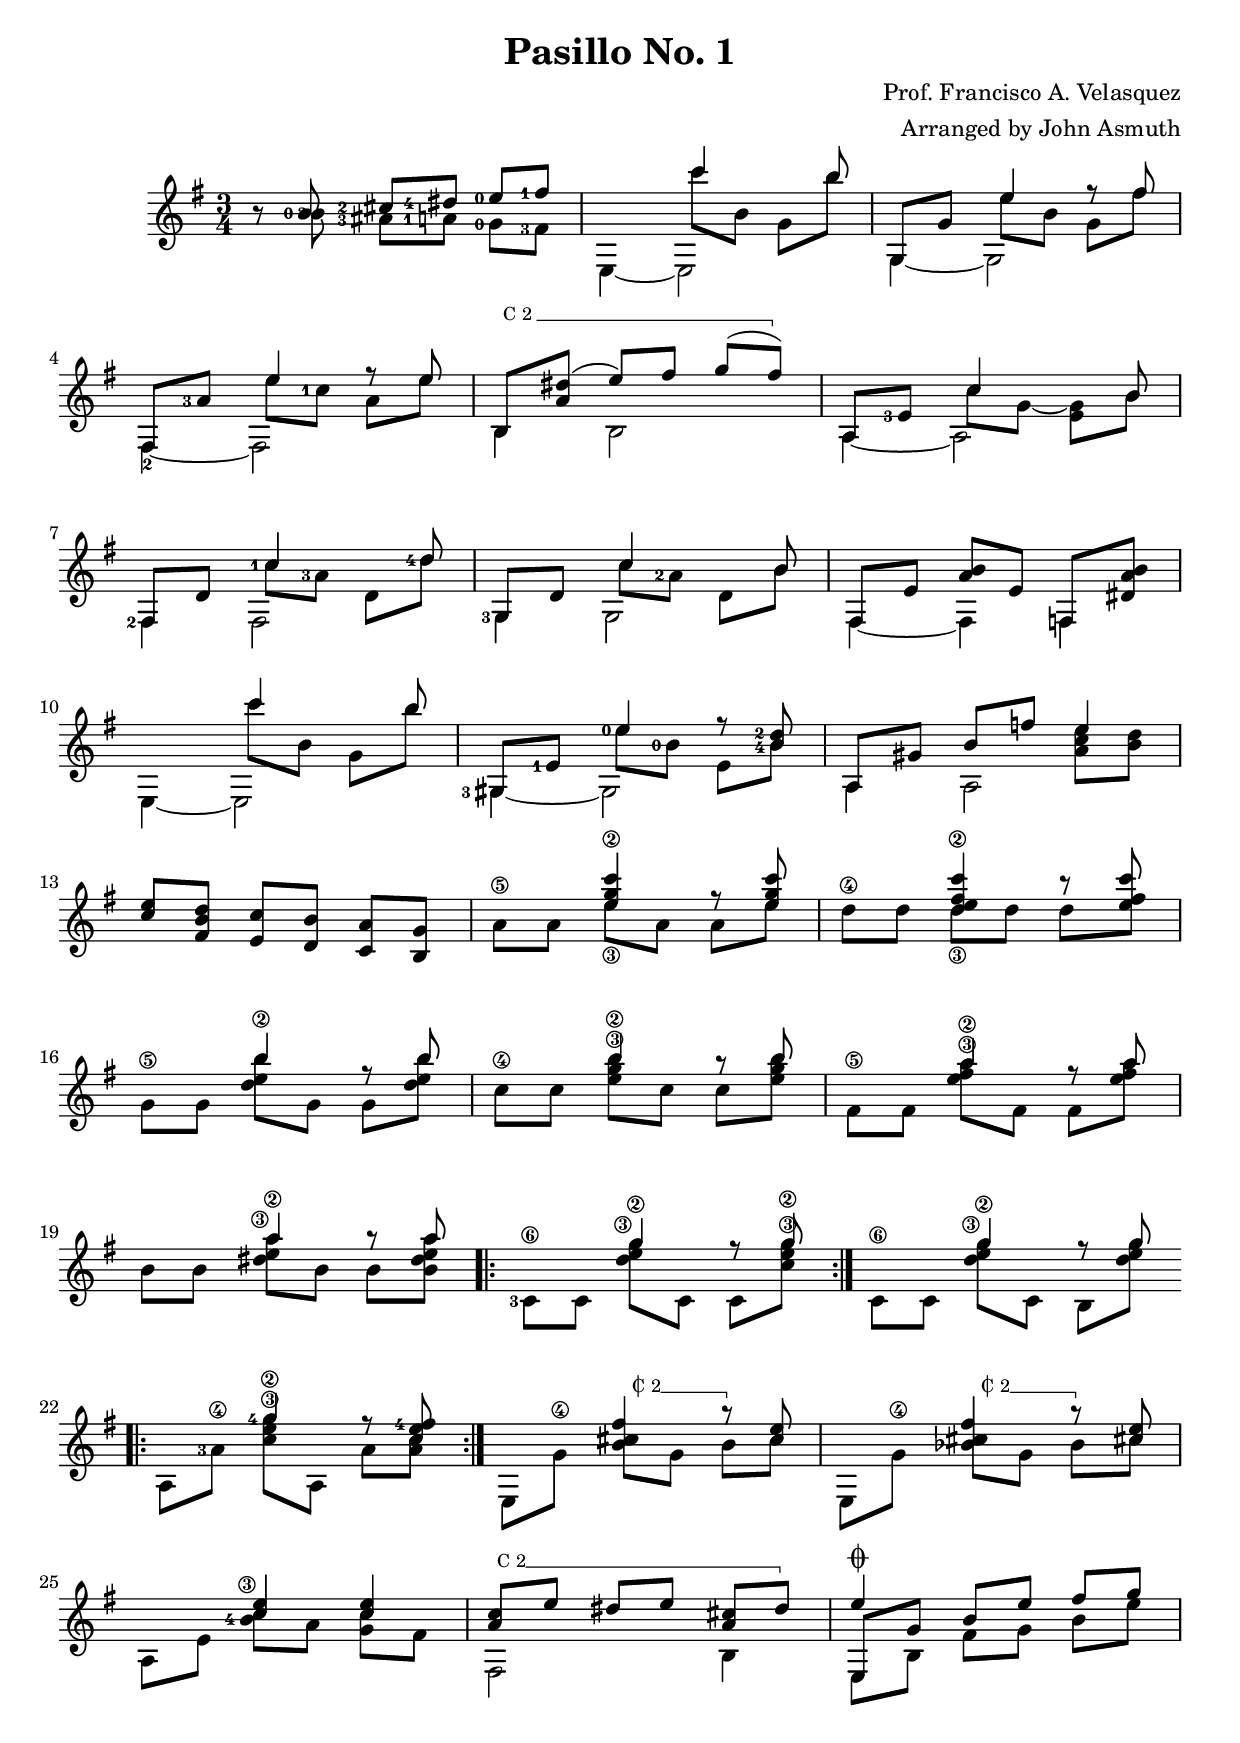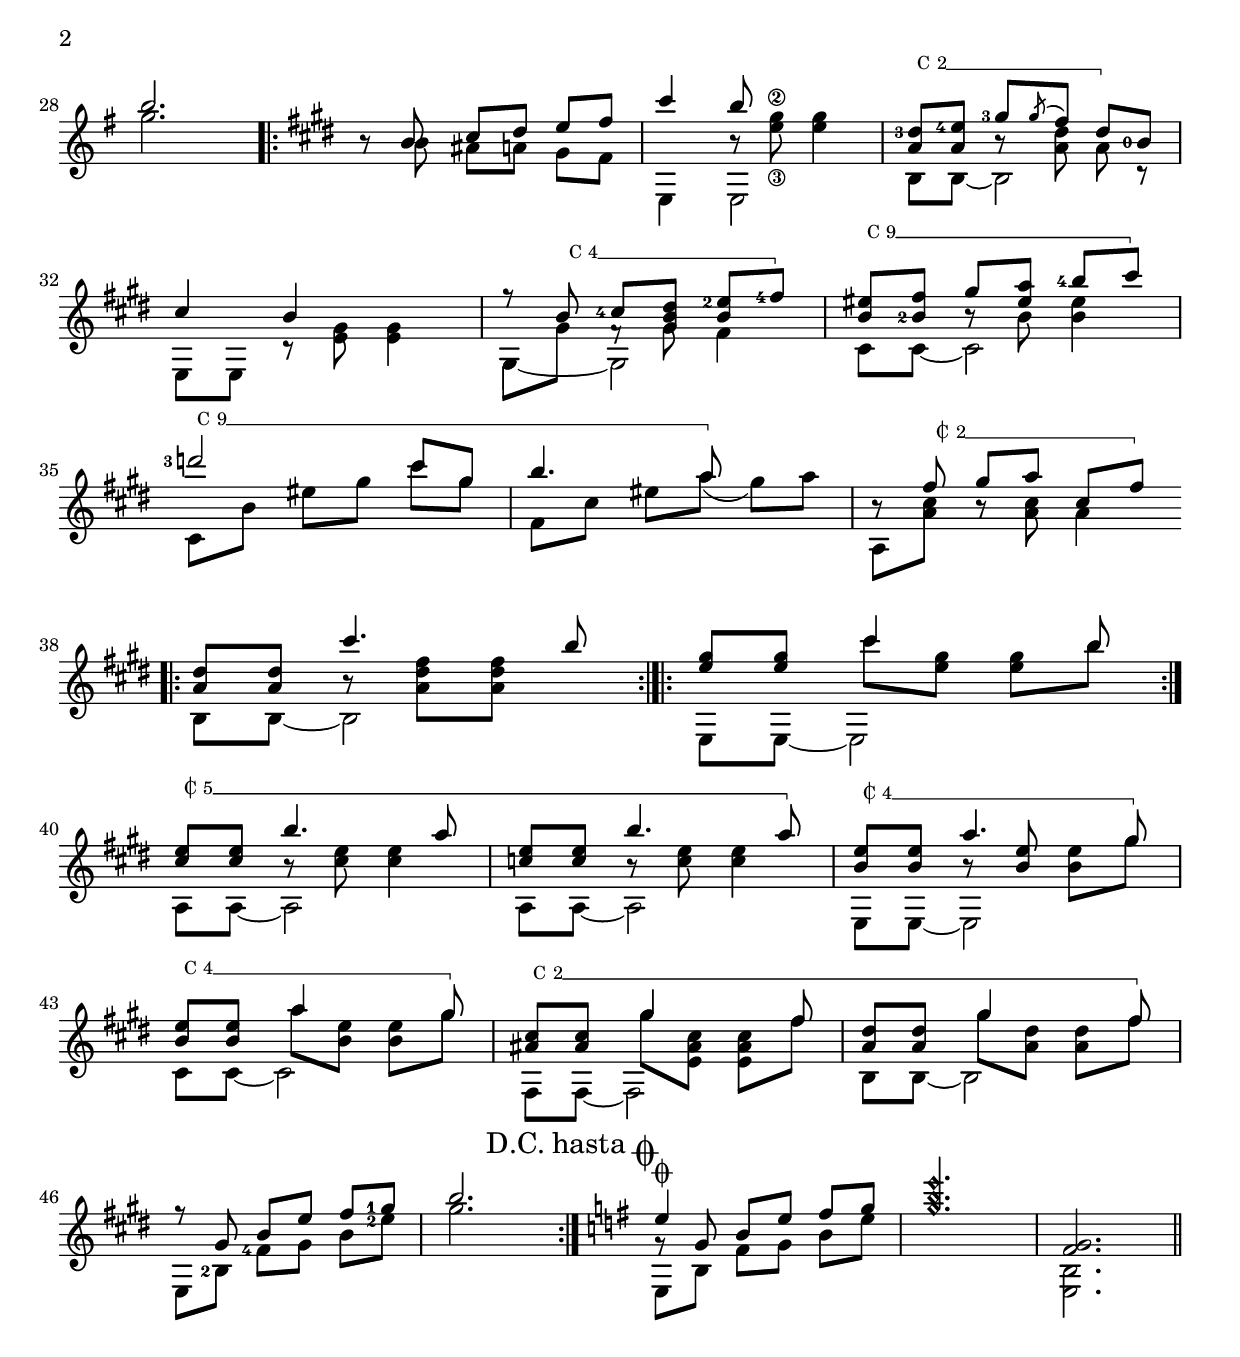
\version "2.18.2"
\header {
  title = "Pasillo No. 1"
  composer = "Prof. Francisco A. Velasquez"
  arranger = "Arranged by John Asmuth"
}

\include "bbarred.ly"

#(define RH rightHandFinger)

<<
  {
    \time 3/4
    \key g \major
    r8 
    <<
      \new Voice { \voiceOne
        \set fingeringOrientations = #'(left)
        <b'-0> <cis''-2>[ <dis''-4>] <e''-0>[ <fis''-1>] |
        s4 c'''4 s8 b''8 |
        g8[ g'] e''4 r8 fis'' | \break
      }
      \new Voice { \voiceTwo
        \set fingeringOrientations = #'(left)
        \once \override NoteColumn.force-hshift = #1 <b'-3> <ais'-3>[ <a'-1>] <g'-0>[ <fis'-3>] |
        s4 c'''8[ b'] g'[ b''] |
        s4 e''8[ b'] g'[ fis''] |
      }
      \new Voice { \voiceThree
        s8 s2 |
        |
        |
      }
      \new Voice { \voiceFour
        s2 s8 |
        e4~ e2 |
        g4~ g2 |
      }

    >>
    <<
      \new Voice { \voiceOne
        \set fingeringOrientations = #'(left)
        fis8[ <a'-3>] e''4 r8 e''|
        \fbarre #"2 "{ b8[ <a' dis''>] (e'')[ fis''] g''[ (fis'')] }|
        a8[ <e'-3>] c''4 s8 b'8 | \break
      }
      \new Voice { \voiceTwo
        \set fingeringOrientations = #'(left)
        s4 e''8[ <c''-1>] a'[ e''] |
        s2. |
        s4  c''8[ g'~] <g' e'>[ b'] |
      }
      \new Voice { \voiceThree
        |
        |
        |
      }
      \new Voice { \voiceFour
        fis4~-2 fis2 |
        b4 b2 |
        a4~ a2|
      }
    >>
    <<
      \new Voice { \voiceOne
        \set fingeringOrientations = #'(left)
        fis8[ d'] <c''-1>4 s8 d'' |
        g8[ d'] c''4 s8 b' |
        fis8[ e'] <a' b'>[ e'] fis[ <dis' a' b'>] | \break
      }
      \new Voice { \voiceTwo
        \set fingeringOrientations = #'(left)
        s4 c''8[ <a'-3>] d'[ <d''-4>]|
        s4 c''8[ <a'-2>] d'[ b']|
        |
      }
      \new Voice { \voiceThree
        |
        |
        |
      }
      \new Voice { \voiceFour
        \set fingeringOrientations = #'(left)
        <fis-2>4 fis2 |
        <g-3>4 g2 |
        fis4~ fis f |
      }
    >>
    <<
      \new Voice { \voiceOne
        \set fingeringOrientations = #'(left)
        s4 c''' s8 b'' |
        gis8 <e'-1> <e''-0>4 r8 <b'-4 d''-2> |
        a8[ gis'] b'[ f''] e''4 | \break
      }
      \new Voice { \voiceTwo
        \set fingeringOrientations = #'(left)
        s4 c'''8[ b'] g'[ b''] |
        s4 e''8[ <b'-0>] e'[ b'] |
        s2 <a' c'' e''>8[ <b' d''>] |
      }
      \new Voice { \voiceThree
        |
        |
        |
      }
      \new Voice { \voiceFour
        \set fingeringOrientations = #'(left)
        e4~ e2 |
        <gis-3>4~ gis2|
        a4 a2 |
      }
    >>
    <<
      \new Voice { \voiceOne
        <e'' c''>8[ <fis' b' d''>] <e' c''>[ <d' b'>] <c' a'>[ <b g'>] |
        s4 <e'' g''\3 c'''\2> r8 <e'' g'' c'''> |
        s4 <d'' e'' fis''\3 c'''\2> r8  <e'' fis'' c'''>8 | \break
      }
      \new Voice { \voiceTwo
        s2. |
        a'8\5[ a'] e''[ a'] a'[ e''] |
        d''8\4[ d''] d''[ d''] d''[  \once \override NoteColumn.force-hshift = #1.25 fis''] |
      }
      \new Voice { \voiceThree
        |
        |
        |
      }
      \new Voice { \voiceFour
        |
        |
        |
      }
    >>
    <<
      \new Voice { \voiceOne
        s4 b''\2 r8 b'' |
        s4 b''\2 r8 b'' |
        s4 a''\2 r8 a'' | \break
      }
      \new Voice { \voiceTwo
        g'8\5[ g'] <d'' e'' b''>[ g'] g'[ <d'' e'' b''>] |
        c''8\4[ c''] <e'' g''\3 b''>[ c''] c''[ <e'' g'' b''>] |
        fis'8\5[ fis'] <e'' fis''\3 a''>[ fis'] fis'[ <e'' fis'' a''>] |
      }
      \new Voice { \voiceThree
        |
        |
        |
      }
      \new Voice { \voiceFour
        |
        |
        |
      }
    >>
    <<
      \new Voice { \voiceOne
        s4 a''\2 r8 a'' \bar ".|:"
        s4 g''\2 r8 g''\2 \bar ":|."
        s4 g''\2 r8 g'' \bar ".|:" \break
      }
      \new Voice { \voiceTwo
        \set fingeringOrientations = #'(left)
        b'8[ b'] <dis''\3 e'' a''>[ b'] b'[ <b' dis'' e'' a''>] |
        <c'\6-3>8[ c'] <d''\3 e'' g''>[ c'] c'[ <c''\3 e'' g''>] |
        c'8\6[ c'] <d''\3 e'' g''>[ c'] b[ <d'' e'' g''>] |
      }
      \new Voice { \voiceThree
        |
        |
        |
      }
      \new Voice { \voiceFour
        |
        |
        |
      }
    >>
    <<
      \new Voice { \voiceOne
        \set fingeringOrientations = #'(left)
        s4  <g''-4\2>4 r8  <c'' e'' fis''-4> |
        s4 <b' cis'' fis''> r8 <cis'' e''> |
        s4 <bes' c'' fis''> r8 <c'' e''> | \break
      }
      \new Voice { \voiceTwo
        \set fingeringOrientations = #'(left)
        a8[ <a'-3\4>] <c''\3 e'' g''>[ a] a'[ <a' c''>] \bar ":|."
        e8[ g'\4] \bbarre #"2" { \once \override NoteColumn.force-hshift = #1.25 cis''[ g'] b'[ } cis''] |
        e8[ g'\4] \bbarre #"2" { \once \override NoteColumn.force-hshift = #1.25 cis''[ g'] bes'[ } cis''] |
      }
      \new Voice { \voiceThree
        |
        |
        |
      }
      \new Voice { \voiceFour
        |
        |
        |
      }
    >>
    <<
      \new Voice { \voiceOne
        s4 <c'' e''> <c'' e''> |
        \fbarre #"2" { <a' c''>8[ e''] dis''[ e''] <a' cis''>[ dis''] }   |
        e''4 \coda s2 | \break
      }
      \new Voice { \voiceTwo
        \set fingeringOrientations = #'(left)
        a8[ e'] <b'-4\3 c''>[ a'] <g' c''>[ fis'] |
        s2. |
        e8[ b] fis'[ g'] b'[ e''] |
      }
      \new Voice { \voiceThree
        s2. |
        s2. |
        \once \override NoteColumn.force-hshift = #0 e8[ g'] b'[ e''] fis''[ g''] |
      }
      \new Voice { \voiceFour
        s2. |
        fis2 b4 |
        |
      }
    >>
    <<
      \new Voice { \voiceOne
        b''2. \bar ".|:"
      }
      \new Voice { \voiceTwo
        g''2. |
      }
      \new Voice { \voiceThree
        |
      }
      \new Voice { \voiceFour
        |
      }
    >>
    \key e \major
    r8
    <<
      \new Voice { \voiceOne
        \set fingeringOrientations = #'(left)
        b'8 cis''[ dis''] e''[ fis''] |
        cis'''4 b''8 s4. |
        \fbarre #"2" { <a' dis''-3>8[ <a' e''-4>] <gis''-3>[ \slashedGrace gis'' (fis'')] dis''[ } <b'-0>] | \break
      }
      \new Voice { \voiceTwo
        \once \override NoteColumn.force-hshift = #1 b'8 ais'[ a'] gis'[ fis'] |
        s4 \tweak Y-offset #0 r8 <e''\3 gis''\2>8 <e'' gis''>4 |
        s4 \tweak Y-offset #0 r8 \autoBeamOff <a' dis''>8 a' \tweak Y-offset #-3 r8 |
      }
      \new Voice { \voiceThree
        s2 s8 |
        |
        |
      }
      \new Voice { \voiceFour
        s2 s8 |
        e4 e2 |
        b8 b8~ b2 |
      }
    >>
    <<
      \new Voice { \voiceOne
        \set fingeringOrientations = #'(left)
        cis''4 b' s4 |
        r8  \fbarre #"4" { b' <cis''-4>[ <gis' b' dis''>] <b' e''-2>[ <fis''-4>] } |
        \fbarre #"9" { <b' eis''>8[ <b'-2 fis''>] gis''[ <eis'' a''>] <b''-4>[ cis'''] } | \break
      }
      \new Voice { \voiceTwo
        e8[ e8] r8 <e' gis'>8 <e' gis'> 4 |
        gis8[ gis'] \tweak Y-offset #-1.5 r8 <gis'> fis'4 |
        s4 \tweak Y-offset #0 r8 b'8 <b' eis''>4 |
      }
      \new Voice { \voiceThree
        |
        |
        |
      }
      \new Voice { \voiceFour
        s2. |
        \once \override NoteColumn.force-hshift = #0 gis4~ gis2 |
        cis'8[ cis'~] cis'2 |
      }
    >>
    <<
      \new Voice { \voiceOne
        \set fingeringOrientations = #'(left)
        \fbarre #"9" { <d'''-3>2 cis'''8[ gis''] |
        b''4. a''8 s4 }|
        \tweak Y-offset #0 r8 \bbarre #"2" { fis'' gis''[ a''] cis''[ fis''] } \bar ".|:" \break
      }
      \new Voice { \voiceTwo
        cis'8[ b'] eis''[ gis''] cis'''8[ gis''] |
        fis'8[ cis''] eis''[ a''] (gis'')[ a''] |
        a[ <a' cis''>] \tweak Y-offset #0 r8  <a' cis''> a'4 |
      }
      \new Voice { \voiceThree
        |
        |
        |
      }
      \new Voice { \voiceFour
        |
        |
        |
      }
    >>
    <<
      \new Voice { \voiceOne
        s4 cis'''4. b''8 \bar ":|.|:"
        <e'' gis''>8[ <e'' gis''>] cis'''4 s8 b''  \bar ":|." \break
      }
      \new Voice { \voiceTwo
        b8[ b~] b2 |
        s4 cis'''8[ <e'' gis''>] <e'' gis''>[ b''] |
      }
      \new Voice { \voiceThree
        <a' dis''>8[ <a' dis''>] \tweak Y-offset #0 r8 s4. |
        |
      }
      \new Voice { \voiceFour
        s4. <a' dis'' fis''>8 <a' dis'' fis''>8 s8 |
        e8[ e~] e2 |
      }
    >>
    <<
      \new Voice { \voiceOne
        \bbarre #"5" { <cis'' e''>8[ <cis'' e''>] b''4. a''8 |
        <c'' e''>8[ <c'' e''>] b''4. a''8 } |
        \bbarre #"4" {<b' e''>8[ <b' e''>] a''4. gis''8 } | \break
      }
      \new Voice { \voiceTwo
        s4 \tweak Y-offset #0 r8 <cis'' e''>8 <cis'' e''>4 |
        s4 \tweak Y-offset #0 r8 <c'' e''>8 <c'' e''>4 |
        s4 \tweak Y-offset #0 r8 s8 <b' e''>8[ gis''] |
      }
      \new Voice { \voiceThree
        s2. |
        s2. |
        s4. <b' e''>8 s4 |
      }
      \new Voice { \voiceFour
        a8[ a8~] a2 |
        a8[ a8~] a2 |
        e8[ e8~] e2 |
      }
    >>
    <<
      \new Voice { \voiceOne
        \fbarre #"4" { <b' e''>8[ <b' e''>] a''4 s8 gis'' } |
        \fbarre #"2" { <ais' cis''>8[ <ais' cis''>] gis''4 s8 fis'' |
        <a' dis''>8[ <a' dis''>] gis''4 s8 fis'' } | \break
      }
      \new Voice { \voiceTwo
        s4 a''8[ <b' e''>] <b' e''>[ gis''] |
        s4 gis''8[ <e' ais' cis''>] <e' ais' cis''>[ fis''] |
        s4 gis''8[ <a' dis''>] <a' dis''>[ fis''] |
      }
      \new Voice { \voiceThree
        |
        |
        |
      }
      \new Voice { \voiceFour
        cis'8[ cis'8~] cis'2 |
        fis8[ fis8~] fis2 |
        b8[ b8~] b2 |
      }
    >>
    <<
      \new Voice { \voiceOne
        \set fingeringOrientations = #'(left)
        r8 gis' b'[ e''] fis''[ <gis''-1>] |
        b''2. \mark \markup  { D.C. hasta \musicglyph #"scripts.coda" } \bar #":|."
      }
      \new Voice { \voiceTwo
        \set fingeringOrientations = #'(left)
        e8[ <b-2>] <fis'-4>[ gis'] b'[ <e''-2>] |
        gis''2. |
      }
      \new Voice { \voiceThree
        |
        |
      }
      \new Voice { \voiceFour
        |
        |
      }
    >>
    \key g \major
    <<
      \new Voice { \voiceOne
        e''4\coda s2 |
        \set harmonicDots = ##t <g''\harmonic b''\harmonic e'''\harmonic>2. |
        <g' fis'>2. \bar "||"
      }
      \new Voice { \voiceTwo
        e8[ b] fis'[ g'] b'[ e''] |
        s2. |
        <e b>2. |
      }
      \new Voice { \voiceThree
        \tweak Y-offset #-1 r8 g' b'[ e''] fis''[ g''] |
        |
        |
      }
      \new Voice { \voiceFour
        |
        |
        |
      }
    >>
  }
>>
